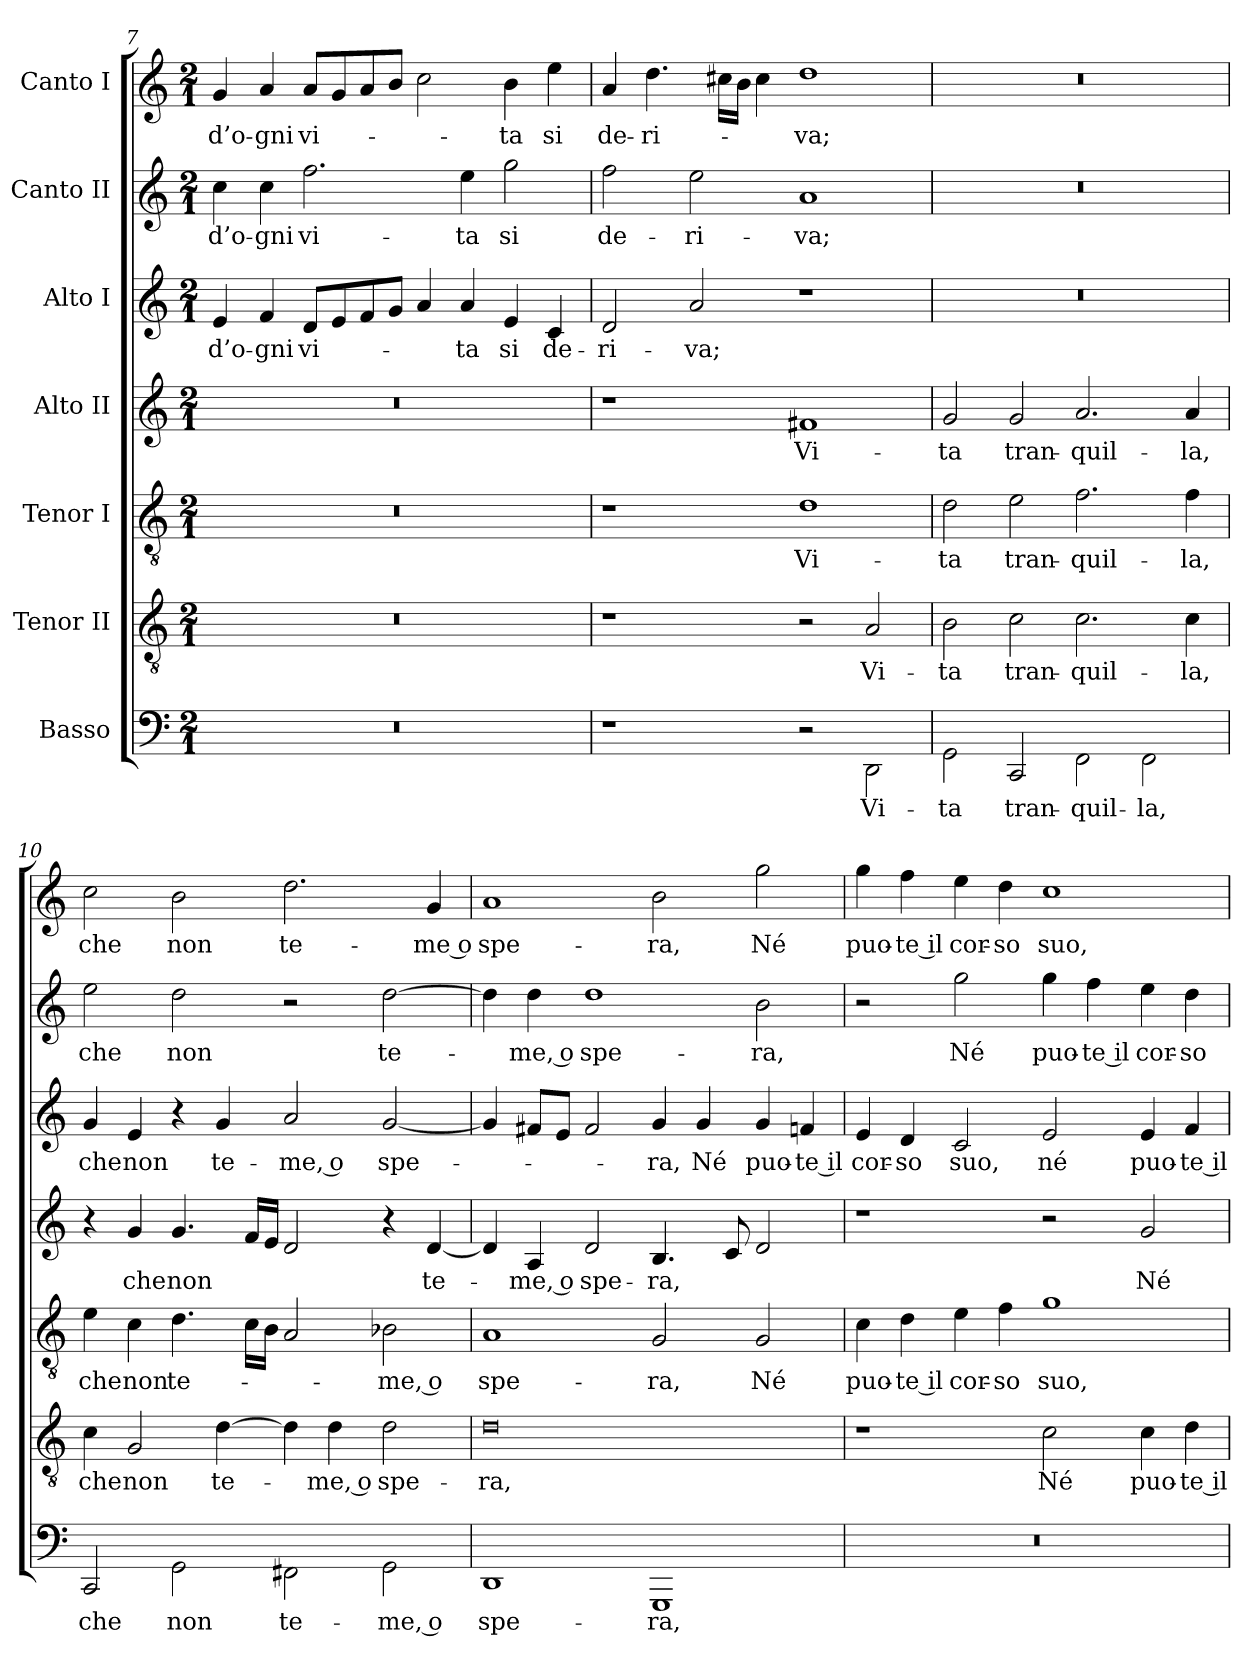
**kern	**text	**kern	**text	**kern	**text	**kern	**text	**kern	**text	**kern	**text	**kern	**text
*part7	*part7	*part6	*part6	*part5	*part5	*part4	*part4	*part3	*part3	*part2	*part2	*part1	*part1
*staff7	*staff7	*staff6	*staff6	*staff5	*staff5	*staff4	*staff4	*staff3	*staff3	*staff2	*staff2	*staff1	*staff1
*I"Basso	*	*I"Tenor II	*	*I"Tenor I	*	*I"Alto II	*	*I"Alto I	*	*I"Canto II	*	*I"Canto I	*
*clefF4	*	*clefGv2	*	*clefGv2	*	*clefG2	*	*clefG2	*	*clefG2	*	*clefG2	*
*k[]	*	*k[]	*	*k[]	*	*k[]	*	*k[]	*	*k[]	*	*k[]	*
*C:	*	*C:	*	*C:	*	*C:	*	*C:	*	*C:	*	*C:	*
*M2/1	*	*M2/1	*	*M2/1	*	*M2/1	*	*M2/1	*	*M2/1	*	*M2/1	*
=7	=7	=7	=7	=7	=7	=7	=7	=7	=7	=7	=7	=7	=7
0r	.	0r	.	0r	.	0r	.	4e/	-d’o-	4cc\	-d’o-	4g/	-d’o-
.	.	.	.	.	.	.	.	4f/	-gni	4cc\	-gni	4a/	-gni
.	.	.	.	.	.	.	.	8d/L	vi-	2.ff\	vi-	8a/L	vi-
.	.	.	.	.	.	.	.	8e/	.	.	.	8g/	.
.	.	.	.	.	.	.	.	8f/	.	.	.	8a/	.
.	.	.	.	.	.	.	.	8g/J	.	.	.	8b/J	.
.	.	.	.	.	.	.	.	4a/	.	.	.	2cc\	.
.	.	.	.	.	.	.	.	4a/	-ta	4ee\	-ta	.	.
.	.	.	.	.	.	.	.	4e/	si	2gg\	si	4b\	-ta
.	.	.	.	.	.	.	.	4c/	de-	.	.	4ee\	si
=8	=8	=8	=8	=8	=8	=8	=8	=8	=8	=8	=8	=8	=8
1r	.	1r	.	1r	.	1r	.	2d/	-ri-	2ff\	de-	4a/	de-
.	.	.	.	.	.	.	.	.	.	.	.	4.dd\	-ri-
.	.	.	.	.	.	.	.	2a/	-va;	2ee\	-ri-	.	.
.	.	.	.	.	.	.	.	.	.	.	.	16cc#X\LL	.
.	.	.	.	.	.	.	.	.	.	.	.	16b\JJ	.
.	.	.	.	.	.	.	.	.	.	.	.	4cc#\	.
2r	.	2r	.	1d\	Vi-	1f#X/	Vi-	1r	.	1a/	-va;	1dd\	-va;
2DD\	Vi-	2A/	Vi-	.	.	.	.	.	.	.	.	.	.
!!LO:PB:g=z
=9	=9	=9	=9	=9	=9	=9	=9	=9	=9	=9	=9	=9	=9
2GG\	-ta	2B\	-ta	2d\	-ta	2g/	-ta	0r	.	0r	.	0r	.
2CC/	tran-	2c\	tran-	2e\	tran-	2g/	tran-	.	.	.	.	.	.
2FF\	-quil-	2.c\	-quil-	2.f\	-quil-	2.a/	-quil-	.	.	.	.	.	.
2FF\	-la,	.	.	.	.	.	.	.	.	.	.	.	.
.	.	4c\	-la,	4f\	-la,	4a/	-la,	.	.	.	.	.	.
=10	=10	=10	=10	=10	=10	=10	=10	=10	=10	=10	=10	=10	=10
2CC/	che	4c\	che	4e\	che	4r	.	4g/	che	2ee\	che	2cc\	che
.	.	2G/	non	4c\	non	4g/	che	4e/	non	.	.	.	.
2GG\	non	.	.	4.d\	te-	4.g/	non	4r	.	2dd\	non	2b\	non
.	.	[4d\	te-	.	.	.	.	4g/	te-	.	.	.	.
.	.	.	.	16c\LL	.	16f/LL	.	.	.	.	.	.	.
.	.	.	.	16B\JJ	.	16e/JJ	.	.	.	.	.	.	.
2FF#X\	te-	4d\]	.	2A/	.	2d/	.	2a/	-me, o	2r	.	2.dd\	te-
.	.	4d\	-me, o	.	.	.	.	.	.	.	.	.	.
2GG\	-me, o	2d\	spe-	2B-X\	-me, o	4r	.	[2g/	spe-	[2dd\	te-	.	.
.	.	.	.	.	.	[4d/	te-	.	.	.	.	4g/	-me o
=11	=11	=11	=11	=11	=11	=11	=11	=11	=11	=11	=11	=11	=11
1DD\	spe-	0d\	-ra,	1A/	spe-	4d/]	.	4g/]	.	4dd\]	.	1a/	spe-
.	.	.	.	.	.	4A/	-me, o	8f#X/L	.	4dd\	-me, o	.	.
.	.	.	.	.	.	.	.	8e/J	.	.	.	.	.
.	.	.	.	.	.	2d/	spe-	2f#/	.	1dd\	spe-	.	.
1GGG/	-ra,	.	.	2G/	-ra,	4.B/	-ra,	4g/	-ra,	.	.	2b\	-ra,
.	.	.	.	.	.	.	.	4g/	Né	.	.	.	.
.	.	.	.	.	.	8c/	.	.	.	.	.	.	.
.	.	.	.	2G/	Né	2d/	.	4g/	puo-	2b\	-ra,	2gg\	Né
.	.	.	.	.	.	.	.	4fn/	-te il	.	.	.	.
=12	=12	=12	=12	=12	=12	=12	=12	=12	=12	=12	=12	=12	=12
0r	.	1r	.	4c\	puo-	1r	.	4e/	cor-	2r	.	4gg\	puo-
.	.	.	.	4d\	-te il	.	.	4d/	-so	.	.	4ff\	-te il
.	.	.	.	4e\	cor-	.	.	2c/	suo,	2gg\	Né	4ee\	cor-
.	.	.	.	4f\	-so	.	.	.	.	.	.	4dd\	-so
.	.	2c\	Né	1g\	suo,	2r	.	2e/	né	4gg\	puo-	1cc\	suo,
.	.	.	.	.	.	.	.	.	.	4ff\	-te il	.	.
.	.	4c\	puo-	.	.	2g/	Né	4e/	puo-	4ee\	cor-	.	.
.	.	4d\	-te il	.	.	.	.	4f/	-te il	4dd\	-so	.	.
=	=	=	=	=	=	=	=	=	=	=	=	=	=
*-	*-	*-	*-	*-	*-	*-	*-	*-	*-	*-	*-	*-	*-
